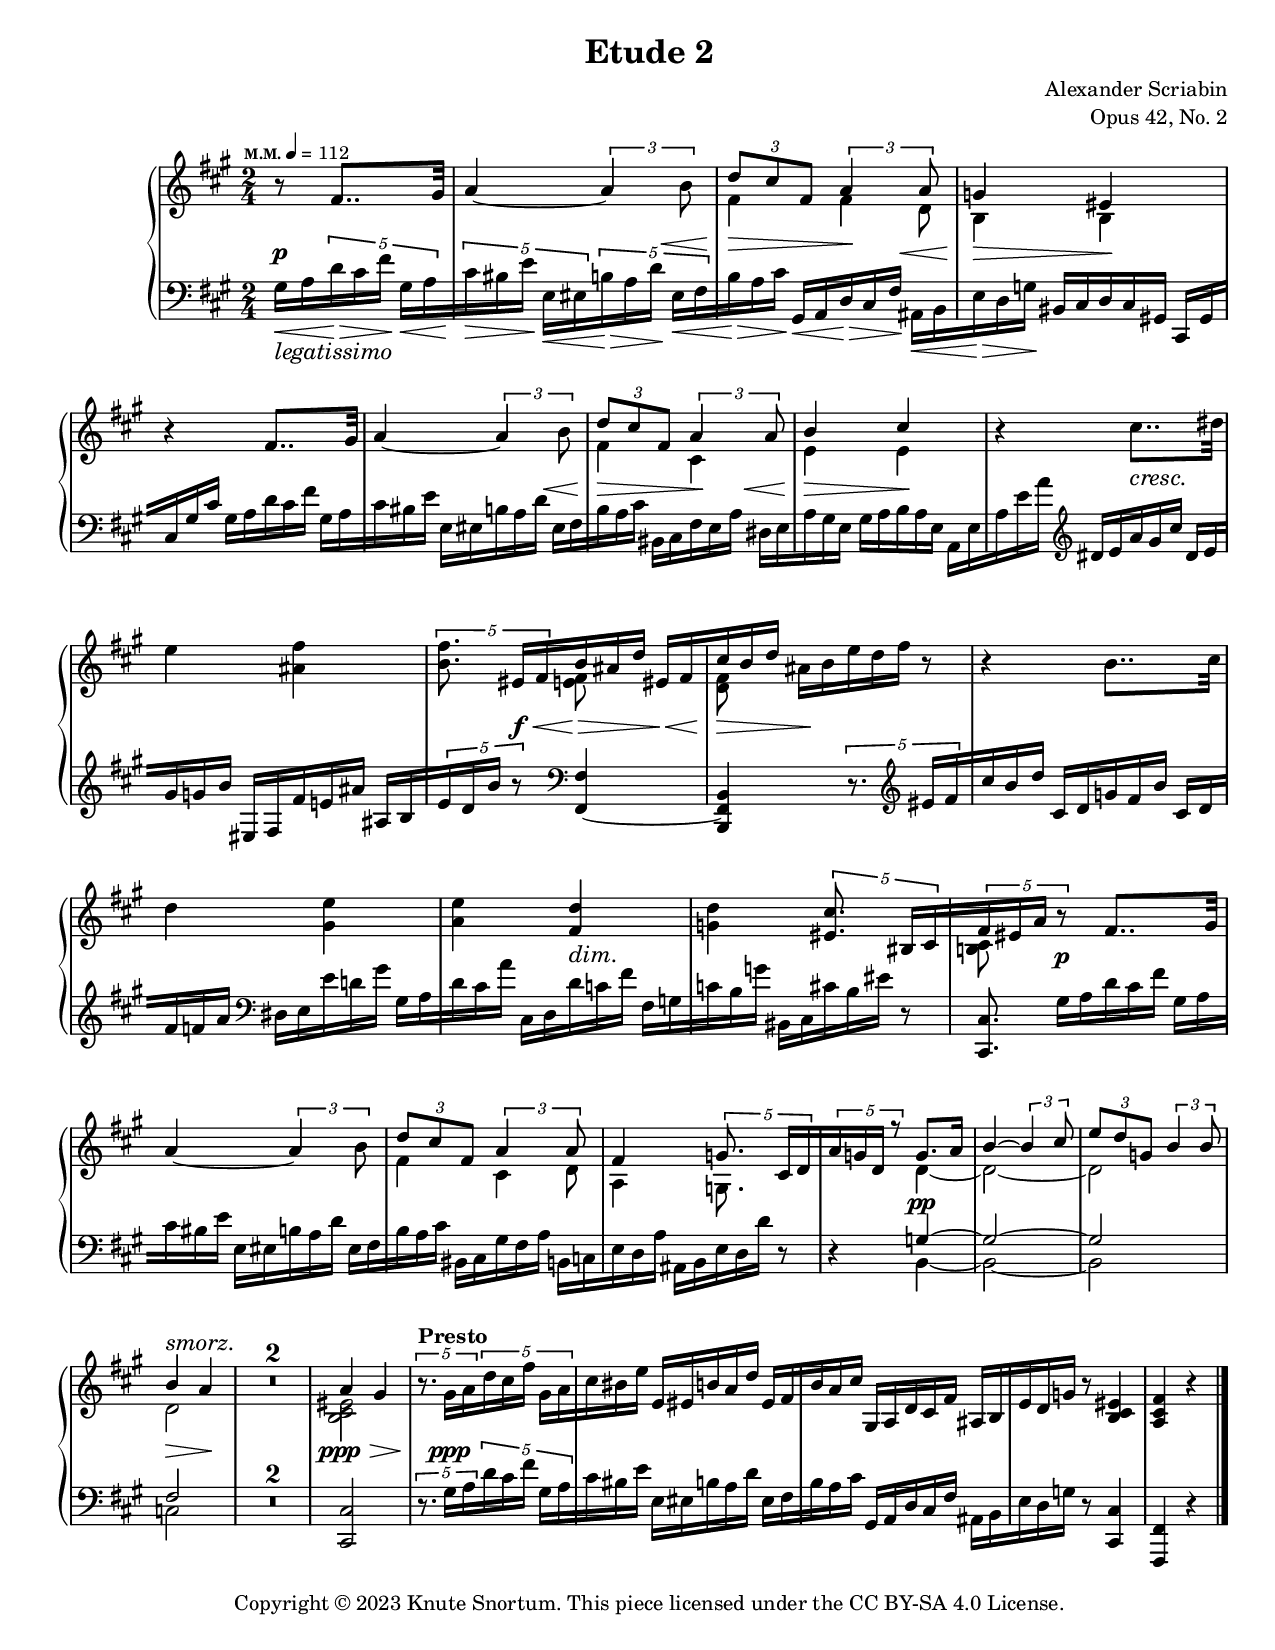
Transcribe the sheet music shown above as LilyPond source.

\version "2.24.0"

\include "includes/header-paper.ily"
%...+....1....+....2....+....3....+....4....+....5....+....6....+....7....+....

\version "2.24.0"
\language "english"

\include "global-variables.ily"

global = {
  \time 2/4
  \key fs \minor
  \set Staff.extraNatural = ##f
  \override Beam.breakable = ##t
}

rightHandUpper = \relative {
  \partial 4. r8 fs'8.. gs32 |
  a4~ \tuplet 3/2 { a4 b8 } |
  \voiceOne \tuplet 3/2 4 { d8 cs fs,  a4 a8 } |
  g4 es |
  \oneVoice r4 fs8.. gs32 |
  a4~ \tuplet 3/2 { a4 b8 } |
  \voiceOne \tuplet 3/2 4 { d8 cs fs,  a4 a8 } |
  b4 cs |
  \oneVoice r4 cs8.. ds32 |
  
  \barNumberCheck 9
  e4 <as, fs'> |
  \tuplet 5/4 { <b fs'>8. \voiceOne es,16[ fs } \scaleDurations 4/5 { 
      b as d]  es,[ fs |
    cs'16 b d]  \oneVoice as[ b e d fs]  r8 |
  }
  r4 b,8.. cs32 |
  d4 <gs, e'> |
  <a e'>4 <fs d'> |
  <g d'>4 \tuplet 5/4 { <es cs'>8. bs16[ cs } |
  \tuplet 5/4 { fs16 es a] r8 } fs8.. gs32 |
  
  \barNumberCheck 17
  a4~ \tuplet 3/2 { a4 b8 } |
  \voiceOne \tuplet 3/2 4 { d8 cs fs,  a4 a8 } |
  fs4 \tuplet 5/4 { g8. cs,16[ d }
  \tuplet 5/4 { a'16 g d] r8 } g8. a16 |
  b4~ \tuplet 3/2 { b4 cs8 } |
  \tuplet 3/2 4 { e8 d g,  b4 b8 } |
  b4^\smorz a |
  \oneVoice \compressMMRests { R2 * 2 } |
  
  % measure 25 comes in the middle of the MM rest
  \barNumberCheck 26
  \voiceOne a4 gs |
  \oneVoice \tupletUp \tuplet 5/4 4 { r8. gs16[ a  d cs fs]  gs,[ a } |
  \scaleDurations 4/5 {
    cs16 bs e]  e,[ es b' a d]  es,[ fs |
    b16 a cs]  gs,[ a d cs fs]  as,[ b |
    e16 d g] r8
  } <b, cs es>4 |
  <a cs fs>4 r |
  \bar "|."
}

rightHandLower = \relative {
  \partial 4. s4. |
  s2 |
  \tupletOff
  \voiceTwo fs'4 \tuplet 3/2 { fs4 d8 } |
  b4 b |
  s2 * 2 |
  fs'4 cs |
  e4 e |
  s2 |
  
  \barNumberCheck 9 
  s2 |
  s4 <e fs>8 s |
  <d fs>8 s4. |
  s2 * 4 |
  <b! cs>8 s4. |
  
  \barNumberCheck 17
  s2 |
  fs'4 \tuplet 3/2 { cs4 d8 } |
  a4 \tuplet 5/4 { g8. s8 } |
  s4 d'4~ |
  d2~ |
  d2 |
  d2 |
  \compressMMRests { s2 * 2 } |
  
  % measure 25 comes in the middle of the MM rest
  \barNumberCheck 26
  <b cs es>2 |
}

rightHand = {
  \global
  <<
    \new Voice \rightHandUpper
    \new Voice \rightHandLower
  >>
}

leftHand = \relative {
  \global
  \clef bass
  \tupletUp
  \partial 4. gs16[\<_\legatissimo a \tuplet 5/4 4 { d\> cs fs]\!  gs,[\< a |
    cs16\> bs e]\!  e,[\< es b'\> a d]\!  es,[-\tweak to-barline ##f \< fs | 
  }
  \scaleDurations 4/5 {
    b16\> a cs]\!  gs,[\< a d\> cs fs]\!  as,[-\tweak to-barline ##f \< b |
    e16\> d g]\!  bs,[ cs d cs gs!]  cs,[ gs' |
    cs16 gs' cs]  gs[ a d cs fs]  gs,[ a |
    cs16 bs e]  e,[ es b' a d]  es,[ fs |
    b16 a cs]  bs,[ cs fs e a]  ds,[ e |
    a16 gs e]  gs[ a b a e]  a,[ e' |
    a16 e' a]  \clef treble ds,[ e a gs cs]  ds,[ e |
    
    \barNumberCheck 9
    gs16 g b]  es,,[ fs fs' e! as]  as,[ b | 
  } 
  \tuplet 5/4 { e16 d b'] r8 } \clef bass <fs,, fs'>4~ |
  <b, fs' b>4 \tuplet 5/4 { r8. \clef treble es''16[ fs } |
  \scaleDurations 4/5 {
    cs'16 b d]  cs,[ d g fs b]  cs,[ d |
    fs16 f a]  \clef bass ds,,[ e e' d! gs]  gs,[ a |
    d16 cs a']  cs,,[ d d' c fs]  fs,[ g |
    c16 b g']  bs,,[ cs cs' b es]  r8 |
    <cs,, cs'>8.  gs''16[ a d cs fs]  gs,[ a |
    
    \barNumberCheck 17
    cs16 bs e]  e,[ es b' a d]  es,[ fs |
    b16 a cs]  bs,[ cs gs' fs a]  b,[ c |
    e16 d a']  as,[ b e d d']  r8 |
  }
  r4 << { g,4~ | g2~ | g2 | fs2 | } \\ { b,4~ | b2~ | b2 | c2 | } >>
  \compressMMRests { R2 * 2 } |
  
  % measure 25 comes in the middle of the MM rest
  \barNumberCheck 26
  <cs, cs'>2 |
  \tuplet 5/4 4 { r8. gs''16[ a  d cs fs]  gs,[ a } |
  \scaleDurations 4/5 {
    cs16 bs e]  e,[ es b' a d]  es,[ fs |
    b16 a cs]  gs,[ a d cs fs]  as,[ b |
    e16 d g] r8
  } <cs,, cs'>4 |
  <fs, fs'>4 r |
}

dynamics = {
  \override DynamicTextSpanner.style = #'none
  \partial 4. s4.\p |
  s4. s8-\tweak Y-offset 1 \< |
  \tag layout { s4-\tweak Y-offset 1 \> } \tag midi { s4\> } s8\! s8\< |
  s4\> s\! |
  s2 |
  s4. s8\< |
  s4\> s8\! s\< |
  s4\> s4\! |
  s4 s-\tweak Y-offset 1 \cresc |
  
  \barNumberCheck 9
  s2 |
  \scaleDurations 4/5 {
    s8. s8\f\<  s8.\> s8\< |
    s8.\> s8\!
  } s4 | 
  s2 * 2 |
  s4 s\dim |
  s2 |
  \scaleDurations 4/5 { s8. s8\p  s8. s8 } |
  
  \barNumberCheck 17
  s2 * 3 |
  s4 s\pp |
  s2 * 2 |
  s4\> s\! |
  s2 * 2 |
  
  % measure 25 comes in the middle of the MM rest
  \barNumberCheck 26
  s2\ppp\> <>\! |
  \tuplet 5/4 { s8. s8\ppp  } s4 |
}

tempi = {
  \set Score.tempoHideNote = ##t
  \textMark \markup \tempo-markup "" #2 #0 112
  \tempo 4 = 100
  \partial 4. s4.
  s2 * 8 |
  
  \barNumberCheck 9
  s2 * 8 |
  
  \barNumberCheck 17
  s2 * 3 |
  s4 \tempo 4 = 88 s |
  s2 * 5 |
  
  % measure 25 comes in the middle of the MM rest
  \barNumberCheck 26
  \tempo 4 = 80
  s2 |
  \tempo "Presto" 4 = 138
  s2
}

% MIDI only 
pedal = {
  \partial 4. s8 \tuplet 5/4 { s8.\sd s8\su |
    s8.\sd s8\su  s8.\sd s8\su | 
    s8.\sd s8\su  s8.\sd s8\su | 
    s8.\sd s8\su  s8.\sd s8\su\sd | 
    s8. s8\su  s8.\sd s8\su |
    s8.\sd s8\su  s8.\sd s8\su | 
    s8.\sd s8\su  s8.\sd s8\su | 
    s8.\sd s8\su  s8.\sd s8\su\sd | 
    s8. s8\su  s8.\sd s8\su | 
    
    \barNumberCheck 9
    s8.\sd s8\su  s8.\sd s8\su | 
    s8.\sd s8\su  s8.\sd s8 | 
    s8.\su\sd s8\su  s8.\sd s8\su | 
    s8.\sd s8\su  s8.\sd s8\su | 
    s8.\sd s8\su  s8.\sd s8\su | 
    s8.\sd s8\su  s8.\sd s8\su | 
    s8.\sd s8\su  s8.\sd s8\su | 
    s8.\sd s8\su  s8.\sd s8\su | 

    \barNumberCheck 17
    s8.\sd s8\su  s8.\sd s8\su | 
    s8.\sd s8\su  s8.\sd s8\su | 
    s8.\sd s8\su  s8.\sd s8\su | 
    s8.\sd s8\su  s8. s8 | 
  } 
  s2 * 5 |
  
  % measure 25 comes in the middle of the MM rest
  \barNumberCheck 26
  s2 |
  \tuplet 5/4 { 
    s8. s8  s8.\sd s8\su | 
    s8.\sd s8\su  s8.\sd s8\su | 
    s8.\sd s8\su  s8.\sd s8\su | 
  }
}

forceBreaks = {
  \partial 4. s4.
  s2 * 3 \break
  s2 * 5 \break
  s2 * 4 \break
  s2 * 4 \break
  s2 * 6 \break
}

etudeTwoNotes =
\score {
  \header {
    title = "Etude 2"
    composer = "Alexander Scriabin"
    opus = "Opus 42, No. 2"
  }
  \keepWithTag layout  
  \new PianoStaff <<
    \new Staff = "upper" \rightHand
    \new Dynamics \dynamics
    \new Staff = "lower" \leftHand
    \new Dynamics \tempi
    \new Devnull \forceBreaks
  >>
  \layout {}
}

\include "articulate.ly"

etudeTwoMidi =
\book {
  \bookOutputName "etude-op42-no2"
  \score {
    \keepWithTag midi
    \articulate <<
      \new Staff = "upper" << \rightHand \dynamics \pedal \tempi >>
      \new Staff = "lower" << \leftHand \dynamics \pedal \tempi >>
    >>
    \midi {}
  }
}


\etudeTwoNotes
\etudeTwoMidi